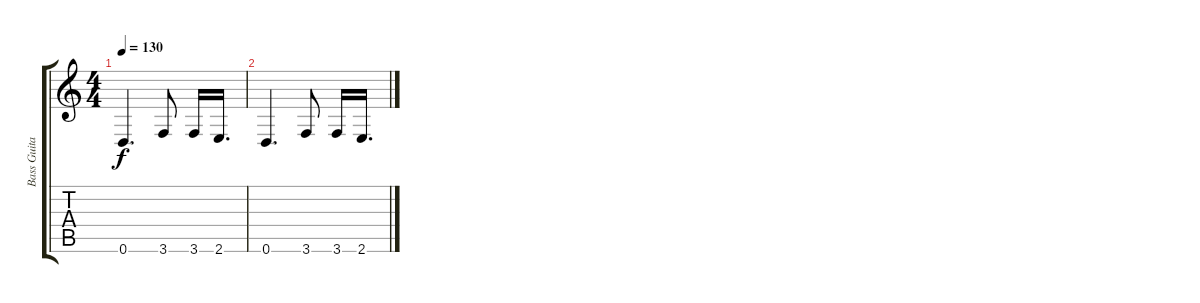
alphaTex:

\track ("Bass Guitar (Drop D)" "Bass Guita") {instrument electricbasspick}
\staff {score tabs}
\tuning (E4 B3 G3 D3 A2 D2) {hide}
\ts (4 4)
\tempo 130
\clef g2
\ks c
0.6.4{d dy f} 3.6.8 3.6.16 2.6.16{d} |
0.6.4{d} 3.6.8 3.6.16 2.6.16{d}
